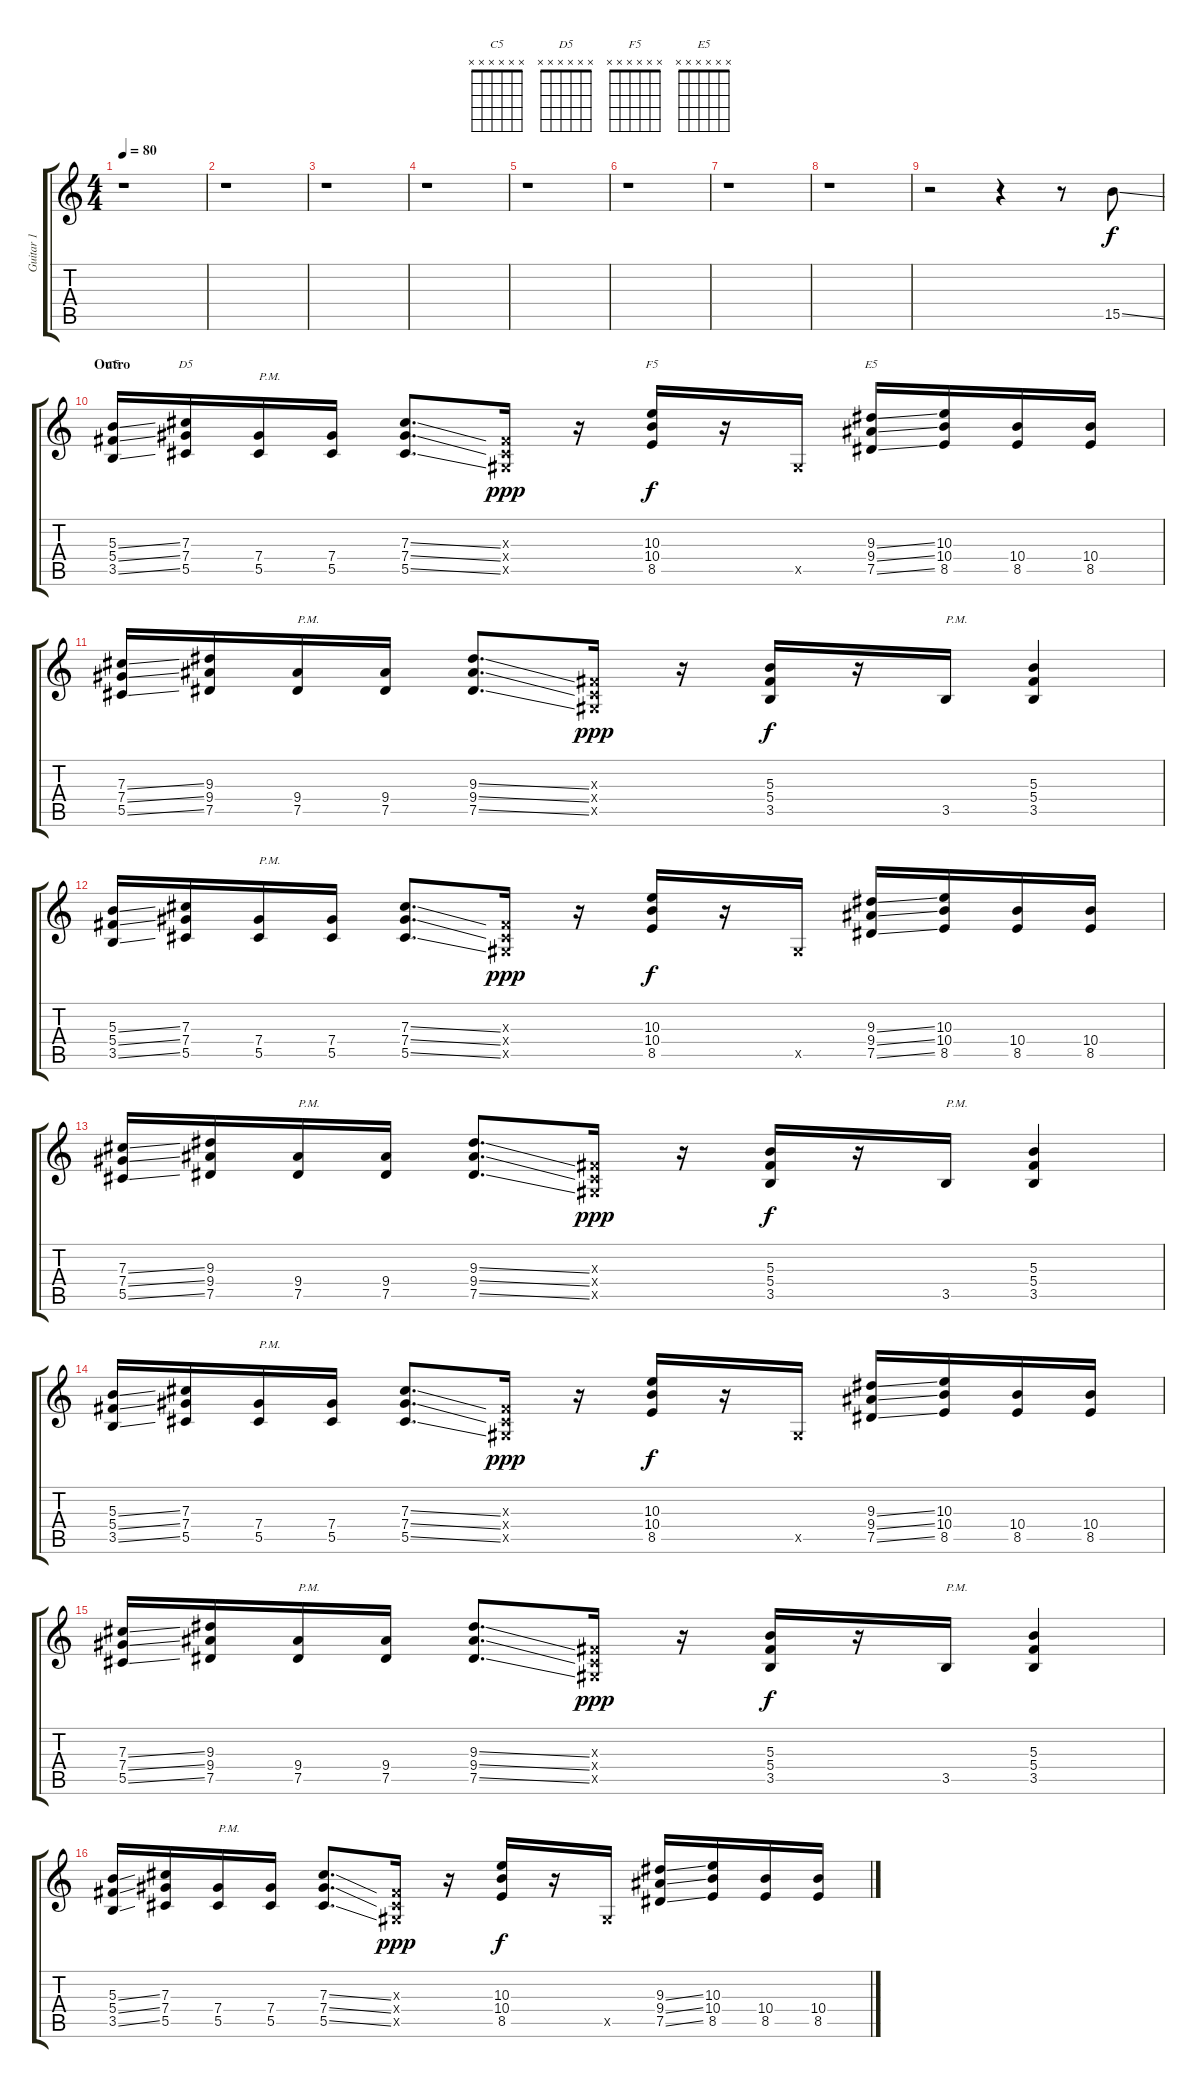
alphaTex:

\track ("Guitar 1" "Guitar 1") {instrument overdrivenguitar}
\staff {score tabs}
\tuning (Eb4 Bb3 Gb3 Db3 Ab2 Eb2) {hide}
\chord ("C5" x x x x x x)
\chord ("D5" x x x x x x)
\chord ("F5" x x x x x x)
\chord ("E5" x x x x x x)
\ts (4 4)
\tempo 80
\clef g2
\ks c
r.1{dy f} |
r.1 |
r.1 |
r.1 |
r.1 |
r.1 |
r.1 |
r.1 |
r.2{volume 12} r.4 r.8 15.5{ss}.8 |
\section ("" "Outro")
(5.3{ss} 5.4{ss} 3.5{ss}).16{ch "C5"} (7.3 7.4 5.5).16{ch "D5"} (7.4 5.5).16{txt "P.M."} (7.4 5.5).16 (7.3{ss} 7.4{ss} 5.5{ss}).8{d} (0.3{x} 0.4{x} 0.5{x}).16{dy ppp} r.16 (10.3 10.4 8.5).16{ch "F5" dy f} r.16 0.5{x}.16 (9.3{ss} 9.4{ss} 7.5{ss}).16{ch "E5"} (10.3 10.4 8.5).16 (10.4 8.5).16 (10.4 8.5).16 |
(7.3{ss} 7.4{ss} 5.5{ss}).16 (9.3 9.4 7.5).16 (9.4 7.5).16{txt "P.M."} (9.4 7.5).16 (9.3{ss} 9.4{ss} 7.5{ss}).8{d} (0.3{x} 0.4{x} 0.5{x}).16{dy ppp} r.16 (5.3 5.4 3.5).16{dy f} r.16 3.5.16{txt "P.M."} (5.3 5.4 3.5).4 |
(5.3{ss} 5.4{ss} 3.5{ss}).16 (7.3 7.4 5.5).16 (7.4 5.5).16{txt "P.M."} (7.4 5.5).16 (7.3{ss} 7.4{ss} 5.5{ss}).8{d} (0.3{x} 0.4{x} 0.5{x}).16{dy ppp} r.16 (10.3 10.4 8.5).16{dy f} r.16 0.5{x}.16 (9.3{ss} 9.4{ss} 7.5{ss}).16 (10.3 10.4 8.5).16 (10.4 8.5).16 (10.4 8.5).16 |
(7.3{ss} 7.4{ss} 5.5{ss}).16 (9.3 9.4 7.5).16 (9.4 7.5).16{txt "P.M."} (9.4 7.5).16 (9.3{ss} 9.4{ss} 7.5{ss}).8{d} (0.3{x} 0.4{x} 0.5{x}).16{dy ppp} r.16 (5.3 5.4 3.5).16{dy f} r.16 3.5.16{txt "P.M."} (5.3 5.4 3.5).4 |
(5.3{ss} 5.4{ss} 3.5{ss}).16 (7.3 7.4 5.5).16 (7.4 5.5).16{txt "P.M."} (7.4 5.5).16 (7.3{ss} 7.4{ss} 5.5{ss}).8{d} (0.3{x} 0.4{x} 0.5{x}).16{dy ppp} r.16 (10.3 10.4 8.5).16{dy f} r.16 0.5{x}.16 (9.3{ss} 9.4{ss} 7.5{ss}).16 (10.3 10.4 8.5).16 (10.4 8.5).16 (10.4 8.5).16 |
(7.3{ss} 7.4{ss} 5.5{ss}).16 (9.3 9.4 7.5).16 (9.4 7.5).16{txt "P.M."} (9.4 7.5).16 (9.3{ss} 9.4{ss} 7.5{ss}).8{d} (0.3{x} 0.4{x} 0.5{x}).16{dy ppp} r.16 (5.3 5.4 3.5).16{dy f} r.16 3.5.16{txt "P.M."} (5.3 5.4 3.5).4 |
(5.3{ss} 5.4{ss} 3.5{ss}).16 (7.3 7.4 5.5).16 (7.4 5.5).16{txt "P.M."} (7.4 5.5).16 (7.3{ss} 7.4{ss} 5.5{ss}).8{d} (0.3{x} 0.4{x} 0.5{x}).16{dy ppp} r.16 (10.3 10.4 8.5).16{dy f} r.16 0.5{x}.16 (9.3{ss} 9.4{ss} 7.5{ss}).16 (10.3 10.4 8.5).16 (10.4 8.5).16 (10.4 8.5).16
